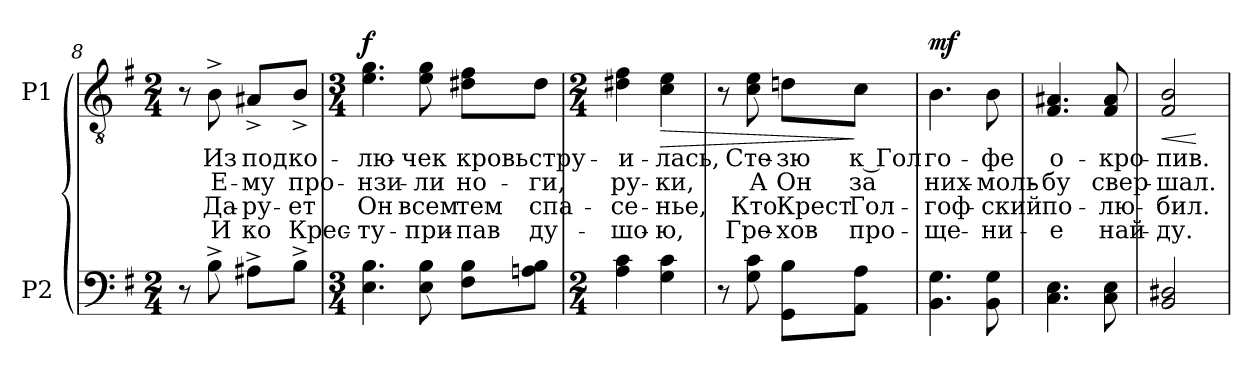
**kern	**kern	**text	**text	**text	**text	**dynam
*part2	*part1	*part1	*part1	*part1	*part1	*part1
*staff2	*staff1	*staff1	*staff1	*staff1	*staff1	*staff1
*I"P2	*I"P1	*	*	*	*	*
!!LO:LB:g=z
*clefF4	*clefGv2	*	*	*	*	*
*	*ITrd7c12	*	*	*	*	*
*k[f#]	*k[f#]	*	*	*	*	*
*G:	*G:	*	*	*	*	*
*M2/4	*M2/4	*	*	*	*	*
=8	=8	=8	=8	=8	=8	=8
8r	8r	.	.	.	.	.
!	!	!LO:LY:b:color=#000000	!LO:LY:b:color=#000000	!LO:LY:b:color=#000000	!LO:LY:b:color=#000000	!
8B^i\	8BB^i\	Из	Е-	Да-	И	.
!	!	!LO:LY:b:color=#000000	!LO:LY:b:color=#000000	!LO:LY:b:color=#000000	!LO:LY:b:color=#000000	!
8A#X^i\L	8AA#X^i/L	под	-му	-ру-	ко	.
!	!	!LO:LY:b:color=#000000	!LO:LY:b:color=#000000	!LO:LY:b:color=#000000	!LO:LY:b:color=#000000	!
8B^i\J	8BB^i/J	ко-	про-	-ет	Крес-	.
=9	=9	=9	=9	=9	=9	=9
*M3/4	*M3/4	*	*	*	*	*
!	!	!LO:LY:b:color=#000000	!LO:LY:b:color=#000000	!LO:LY:b:color=#000000	!LO:LY:b:color=#000000	!
4.Ei\ 4.Bi	4.Ei\ 4.Gi	-лю-	-нзи-	Он	-ту-	f
!	!	!LO:LY:b:color=#000000	!LO:LY:b:color=#000000	!LO:LY:b:color=#000000	!LO:LY:b:color=#000000	!
8Ei\ 8Bi	8Ei\ 8Gi	-чек	-ли	всем	-при-	.
!	!	!LO:LY:b:color=#000000	!LO:LY:b:color=#000000	!LO:LY:b:color=#000000	!LO:LY:b:color=#000000	!
8F#i\ 8BiL	8D#Xi\ 8F#iL	кровь	но-	тем	-пав	.
!	!	!LO:LY:b:color=#000000	!LO:LY:b:color=#000000	!LO:LY:b:color=#000000	!LO:LY:b:color=#000000	!
8Ani\ 8BiJ	8D#i\J	стру-	-ги,	спа-	ду-	.
=10	=10	=10	=10	=10	=10	=10
*M2/4	*M2/4	*	*	*	*	*
!	!	!LO:LY:b:color=#000000	!LO:LY:b:color=#000000	!LO:LY:b:color=#000000	!LO:LY:b:color=#000000	!
4Ai\ 4ci	4D#Xi\ 4F#i	-и-	ру-	-се-	-шо-	.
!	!	!LO:LY:b:color=#000000	!LO:LY:b:color=#000000	!LO:LY:b:color=#000000	!LO:LY:b:color=#000000	!LO:HP:b
4Gi\ 4ci	4Ci\ 4Ei	-лaсь,	-ки,	-нье,	-ю,	>
=11	=11	=11	=11	=11	=11	=11
8r	8r	.	.	.	.	.
!	!	!LO:LY:b:color=#000000	!LO:LY:b:color=#000000	!LO:LY:b:color=#000000	!LO:LY:b:color=#000000	!
8Gi\ 8ci	8Ci\ 8Ei	Сте-	А	Кто	Гре-	.
!	!	!LO:LY:b:color=#000000	!LO:LY:b:color=#000000	!LO:LY:b:color=#000000	!LO:LY:b:color=#000000	!
8GGi\ 8BiL	8Dni\L	-зю	Он	Крест	-хов	.
!	!	!LO:LY:b:color=#000000	!LO:LY:b:color=#000000	!LO:LY:b:color=#000000	!LO:LY:b:color=#000000	!
8AAi\ 8AiJ	8Ci\J	к Гол	за	Гол-	про-	]
=12	=12	=12	=12	=12	=12	=12
!	!	!LO:LY:b:color=#000000	!LO:LY:b:color=#000000	!LO:LY:b:color=#000000	!LO:LY:b:color=#000000	!
4.BBi\ 4.Gi	4.BBi\	го-	них-	-гоф-	-ще-	mf
!	!	!LO:LY:b:color=#000000	!LO:LY:b:color=#000000	!LO:LY:b:color=#000000	!LO:LY:b:color=#000000	!
8BBi\ 8Gi	8BBi\	-фе	-моль-	-ский	-ни-	.
=13	=13	=13	=13	=13	=13	=13
!	!	!LO:LY:b:color=#000000	!LO:LY:b:color=#000000	!LO:LY:b:color=#000000	!LO:LY:b:color=#000000	!
4.Ci\ 4.Ei	4.FF#i/ 4.AA#Xi	о-	-бу	по-	-е	.
!	!	!LO:LY:b:color=#000000	!LO:LY:b:color=#000000	!LO:LY:b:color=#000000	!LO:LY:b:color=#000000	!
8Ci\ 8Ei	8FF#i/ 8AA#i	-кро-	свер-	-лю-	най-	.
=14	=14	=14	=14	=14	=14	=14
!	!	!LO:LY:b:color=#000000	!LO:LY:b:color=#000000	!LO:LY:b:color=#000000	!LO:LY:b:color=#000000	!LO:HP:b
2BBi/ 2D#Xi	2FF#i/ 2BBi	-пив.	-шал.	-бил.	-ду.	<
.	.	.	.	.	.	[
=	=	=	=	=	=	=
*-	*-	*-	*-	*-	*-	*-
